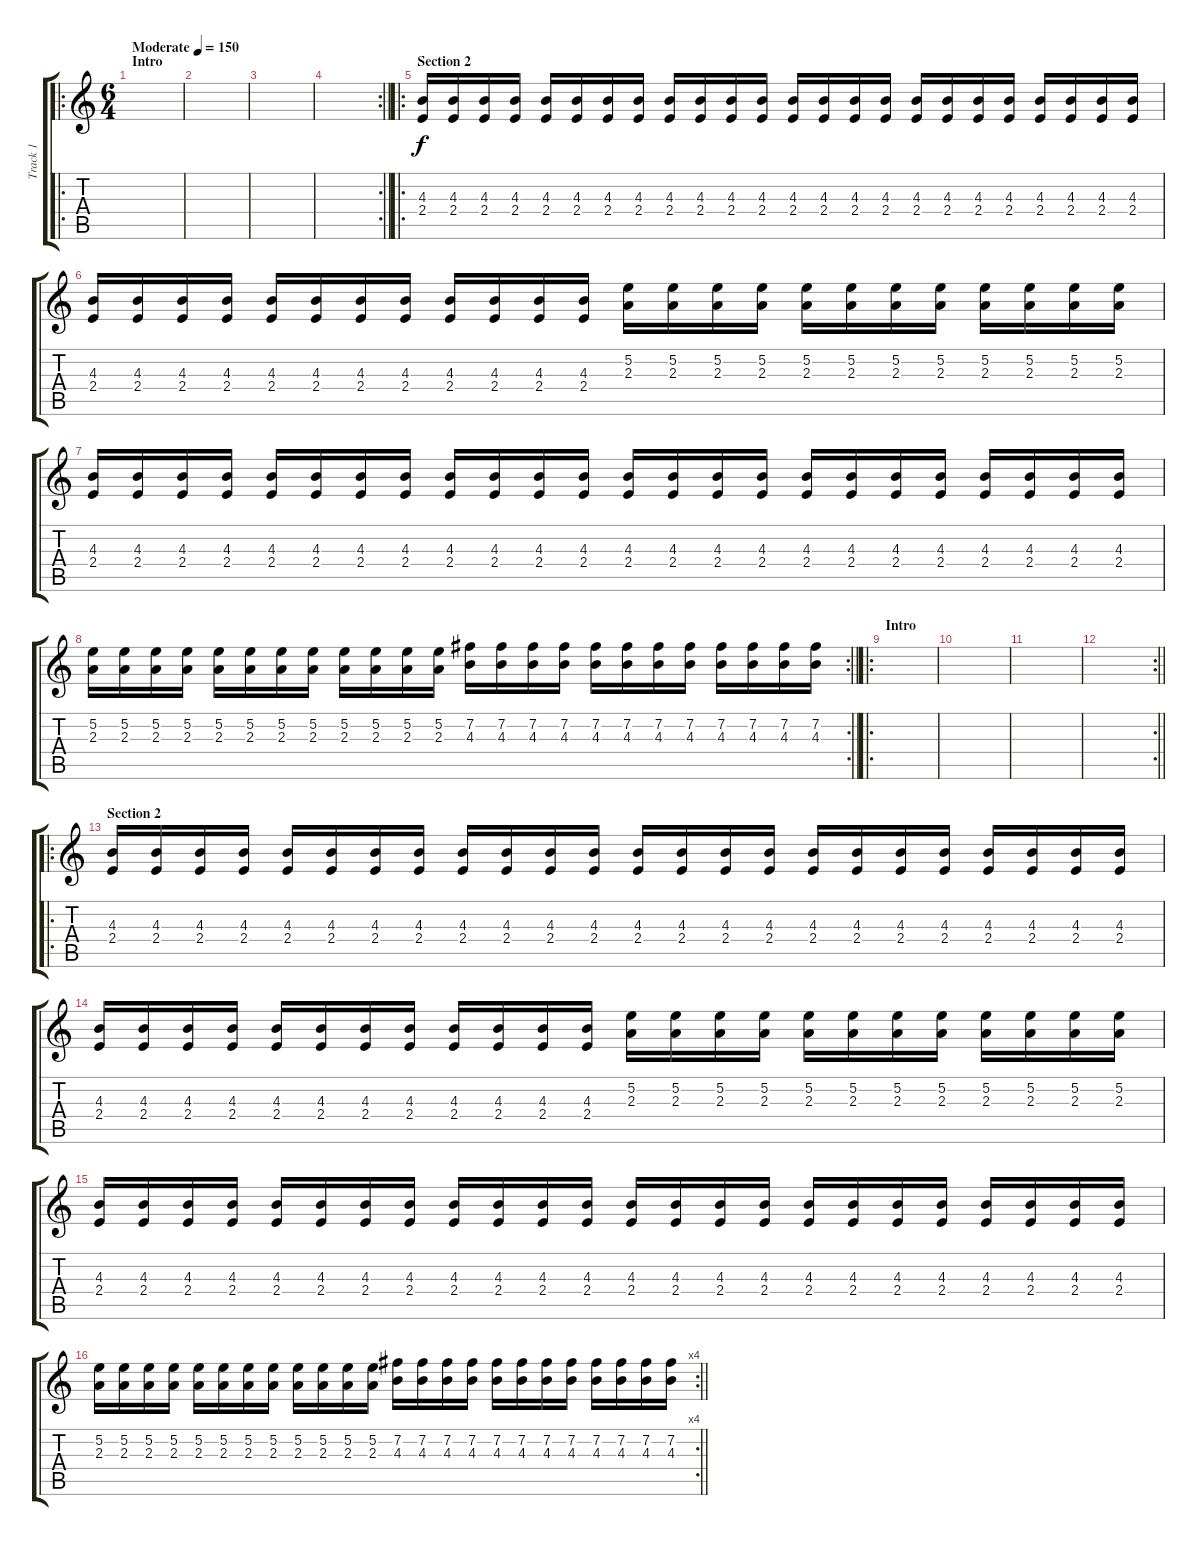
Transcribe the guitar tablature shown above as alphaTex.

\track ("Track 1" "Track 1") {instrument overdrivenguitar}
\staff {score tabs}
\tuning (E4 B3 G3 D3 A2 E2) {hide}
\ro
\ts (6 4)
\section ("" "Intro")
\tempo (150 "Moderate")
\clef g2
\ks c
|
|
|
\rc 2
\barLineRight lightlight
|
\ro
\section ("" "Section 2")
(4.3 2.4).16 (4.3 2.4).16 (4.3 2.4).16 (4.3 2.4).16 (4.3 2.4).16 (4.3 2.4).16 (4.3 2.4).16 (4.3 2.4).16 (4.3 2.4).16 (4.3 2.4).16 (4.3 2.4).16 (4.3 2.4).16 (4.3 2.4).16 (4.3 2.4).16 (4.3 2.4).16 (4.3 2.4).16 (4.3 2.4).16 (4.3 2.4).16 (4.3 2.4).16 (4.3 2.4).16 (4.3 2.4).16 (4.3 2.4).16 (4.3 2.4).16 (4.3 2.4).16 |
(4.3 2.4).16 (4.3 2.4).16 (4.3 2.4).16 (4.3 2.4).16 (4.3 2.4).16 (4.3 2.4).16 (4.3 2.4).16 (4.3 2.4).16 (4.3 2.4).16 (4.3 2.4).16 (4.3 2.4).16 (4.3 2.4).16 (5.2 2.3).16 (5.2 2.3).16 (5.2 2.3).16 (5.2 2.3).16 (5.2 2.3).16 (5.2 2.3).16 (5.2 2.3).16 (5.2 2.3).16 (5.2 2.3).16 (5.2 2.3).16 (5.2 2.3).16 (5.2 2.3).16 |
(4.3 2.4).16 (4.3 2.4).16 (4.3 2.4).16 (4.3 2.4).16 (4.3 2.4).16 (4.3 2.4).16 (4.3 2.4).16 (4.3 2.4).16 (4.3 2.4).16 (4.3 2.4).16 (4.3 2.4).16 (4.3 2.4).16 (4.3 2.4).16 (4.3 2.4).16 (4.3 2.4).16 (4.3 2.4).16 (4.3 2.4).16 (4.3 2.4).16 (4.3 2.4).16 (4.3 2.4).16 (4.3 2.4).16 (4.3 2.4).16 (4.3 2.4).16 (4.3 2.4).16 |
\rc 2
\barLineRight lightlight
(5.2 2.3).16 (5.2 2.3).16 (5.2 2.3).16 (5.2 2.3).16 (5.2 2.3).16 (5.2 2.3).16 (5.2 2.3).16 (5.2 2.3).16 (5.2 2.3).16 (5.2 2.3).16 (5.2 2.3).16 (5.2 2.3).16 (7.2 4.3).16 (7.2 4.3).16 (7.2 4.3).16 (7.2 4.3).16 (7.2 4.3).16 (7.2 4.3).16 (7.2 4.3).16 (7.2 4.3).16 (7.2 4.3).16 (7.2 4.3).16 (7.2 4.3).16 (7.2 4.3).16 |
\ro
\section ("" "Intro")
|
|
|
\rc 2
\barLineRight lightlight
|
\ro
\section ("" "Section 2")
(4.3 2.4).16 (4.3 2.4).16 (4.3 2.4).16 (4.3 2.4).16 (4.3 2.4).16 (4.3 2.4).16 (4.3 2.4).16 (4.3 2.4).16 (4.3 2.4).16 (4.3 2.4).16 (4.3 2.4).16 (4.3 2.4).16 (4.3 2.4).16 (4.3 2.4).16 (4.3 2.4).16 (4.3 2.4).16 (4.3 2.4).16 (4.3 2.4).16 (4.3 2.4).16 (4.3 2.4).16 (4.3 2.4).16 (4.3 2.4).16 (4.3 2.4).16 (4.3 2.4).16 |
(4.3 2.4).16 (4.3 2.4).16 (4.3 2.4).16 (4.3 2.4).16 (4.3 2.4).16 (4.3 2.4).16 (4.3 2.4).16 (4.3 2.4).16 (4.3 2.4).16 (4.3 2.4).16 (4.3 2.4).16 (4.3 2.4).16 (5.2 2.3).16 (5.2 2.3).16 (5.2 2.3).16 (5.2 2.3).16 (5.2 2.3).16 (5.2 2.3).16 (5.2 2.3).16 (5.2 2.3).16 (5.2 2.3).16 (5.2 2.3).16 (5.2 2.3).16 (5.2 2.3).16 |
(4.3 2.4).16 (4.3 2.4).16 (4.3 2.4).16 (4.3 2.4).16 (4.3 2.4).16 (4.3 2.4).16 (4.3 2.4).16 (4.3 2.4).16 (4.3 2.4).16 (4.3 2.4).16 (4.3 2.4).16 (4.3 2.4).16 (4.3 2.4).16 (4.3 2.4).16 (4.3 2.4).16 (4.3 2.4).16 (4.3 2.4).16 (4.3 2.4).16 (4.3 2.4).16 (4.3 2.4).16 (4.3 2.4).16 (4.3 2.4).16 (4.3 2.4).16 (4.3 2.4).16 |
\rc 4
\barLineRight lightlight
(5.2 2.3).16 (5.2 2.3).16 (5.2 2.3).16 (5.2 2.3).16 (5.2 2.3).16 (5.2 2.3).16 (5.2 2.3).16 (5.2 2.3).16 (5.2 2.3).16 (5.2 2.3).16 (5.2 2.3).16 (5.2 2.3).16 (7.2 4.3).16 (7.2 4.3).16 (7.2 4.3).16 (7.2 4.3).16 (7.2 4.3).16 (7.2 4.3).16 (7.2 4.3).16 (7.2 4.3).16 (7.2 4.3).16 (7.2 4.3).16 (7.2 4.3).16 (7.2 4.3).16
